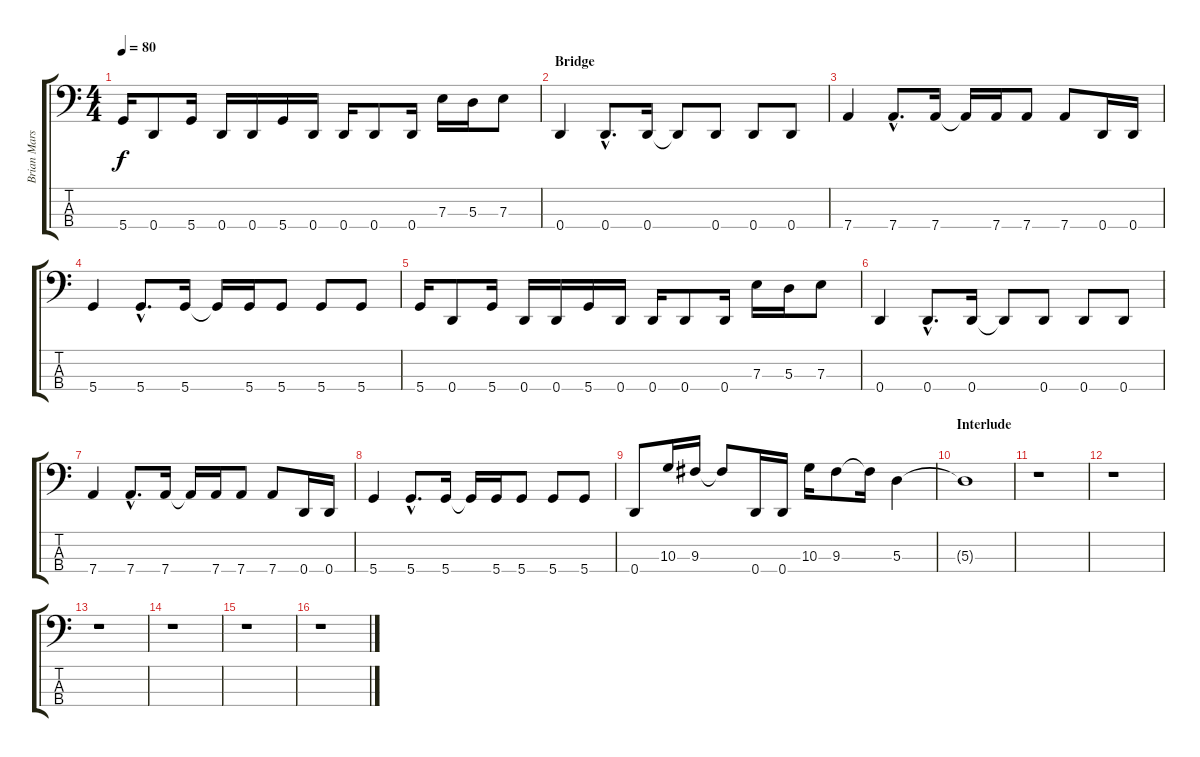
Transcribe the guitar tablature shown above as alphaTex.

\track ("Brian Marshall" "Brian Mars") {instrument electricbasspick}
\staff {score tabs}
\tuning (G2 D2 A1 D1) {hide}
\ts (4 4)
\tempo 80
\clef f4
\ks c
5.4.16{dy f} 0.4.8 5.4.16 0.4.16 0.4.16 5.4.16 0.4.16 0.4.16 0.4.8 0.4.16 7.3.16 5.3.16 7.3.8 |
\section ("" "Bridge")
0.4.4 0.4{hac}.8{d} 0.4.16 0.4{t}.8 0.4.8 0.4.8 0.4.8 |
7.4.4 7.4{hac}.8{d} 7.4.16 7.4{t}.16 7.4.16 7.4.8 7.4.8 0.4.16 0.4.16 |
5.4.4 5.4{hac}.8{d} 5.4.16 5.4{t}.16 5.4.16 5.4.8 5.4.8 5.4.8 |
5.4.16 0.4.8 5.4.16 0.4.16 0.4.16 5.4.16 0.4.16 0.4.16 0.4.8 0.4.16 7.3.16 5.3.16 7.3.8 |
0.4.4 0.4{hac}.8{d} 0.4.16 0.4{t}.8 0.4.8 0.4.8 0.4.8 |
7.4.4 7.4{hac}.8{d} 7.4.16 7.4{t}.16 7.4.16 7.4.8 7.4.8 0.4.16 0.4.16 |
5.4.4 5.4{hac}.8{d} 5.4.16 5.4{t}.16 5.4.16 5.4.8 5.4.8 5.4.8 |
0.4.8 10.3.16 9.3.16 9.3{t}.8 0.4.16 0.4.16 10.3.16 9.3.8 9.3{t}.16 5.3.4 |
\section ("" "Interlude")
5.3{t}.1 |
r.1 |
r.1 |
r.1 |
r.1 |
r.1 |
r.1
